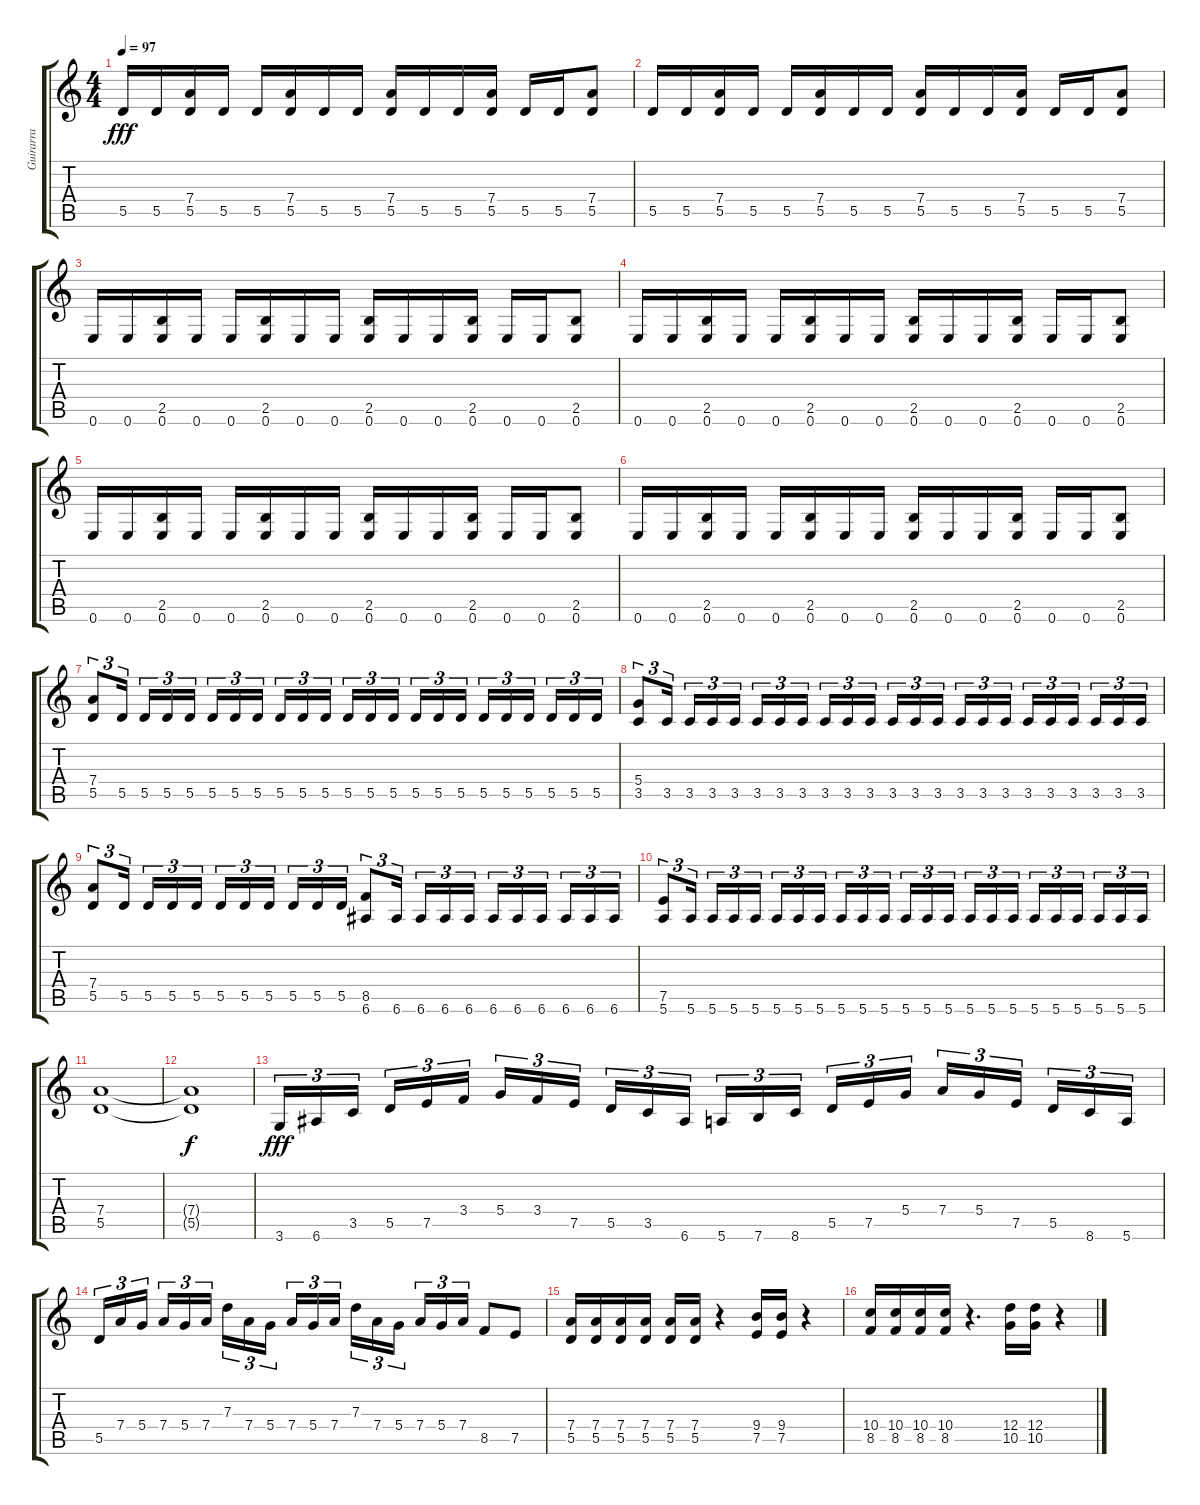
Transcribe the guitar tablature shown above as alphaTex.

\track ("Guirarra" "Guirarra") {instrument overdrivenguitar}
\staff {score tabs}
\tuning (E4 B3 G3 D3 A2 E2) {hide}
\ts (4 4)
\tempo 97
\clef g2
\ks c
5.5.16{dy fff} 5.5.16 (7.4 5.5).16 5.5.16 5.5.16 (7.4 5.5).16 5.5.16 5.5.16 (7.4 5.5).16 5.5.16 5.5.16 (7.4 5.5).16 5.5.16 5.5.16 (7.4 5.5).8 |
5.5.16 5.5.16 (7.4 5.5).16 5.5.16 5.5.16 (7.4 5.5).16 5.5.16 5.5.16 (7.4 5.5).16 5.5.16 5.5.16 (7.4 5.5).16 5.5.16 5.5.16 (7.4 5.5).8 |
0.6.16 0.6.16 (2.5 0.6).16 0.6.16 0.6.16 (2.5 0.6).16 0.6.16 0.6.16 (2.5 0.6).16 0.6.16 0.6.16 (2.5 0.6).16 0.6.16 0.6.16 (2.5 0.6).8 |
0.6.16 0.6.16 (2.5 0.6).16 0.6.16 0.6.16 (2.5 0.6).16 0.6.16 0.6.16 (2.5 0.6).16 0.6.16 0.6.16 (2.5 0.6).16 0.6.16 0.6.16 (2.5 0.6).8 |
0.6.16 0.6.16 (2.5 0.6).16 0.6.16 0.6.16 (2.5 0.6).16 0.6.16 0.6.16 (2.5 0.6).16 0.6.16 0.6.16 (2.5 0.6).16 0.6.16 0.6.16 (2.5 0.6).8 |
0.6.16 0.6.16 (2.5 0.6).16 0.6.16 0.6.16 (2.5 0.6).16 0.6.16 0.6.16 (2.5 0.6).16 0.6.16 0.6.16 (2.5 0.6).16 0.6.16 0.6.16 (2.5 0.6).8 |
(7.4 5.5).8{tu (3 2)} 5.5.16{tu (3 2)} 5.5.16{tu (3 2)} 5.5.16{tu (3 2)} 5.5.16{tu (3 2)} 5.5.16{tu (3 2)} 5.5.16{tu (3 2)} 5.5.16{tu (3 2)} 5.5.16{tu (3 2)} 5.5.16{tu (3 2)} 5.5.16{tu (3 2)} 5.5.16{tu (3 2)} 5.5.16{tu (3 2)} 5.5.16{tu (3 2)} 5.5.16{tu (3 2)} 5.5.16{tu (3 2)} 5.5.16{tu (3 2)} 5.5.16{tu (3 2)} 5.5.16{tu (3 2)} 5.5.16{tu (3 2)} 5.5.16{tu (3 2)} 5.5.16{tu (3 2)} 5.5.16{tu (3 2)} |
(5.4 3.5).8{tu (3 2)} 3.5.16{tu (3 2)} 3.5.16{tu (3 2)} 3.5.16{tu (3 2)} 3.5.16{tu (3 2)} 3.5.16{tu (3 2)} 3.5.16{tu (3 2)} 3.5.16{tu (3 2)} 3.5.16{tu (3 2)} 3.5.16{tu (3 2)} 3.5.16{tu (3 2)} 3.5.16{tu (3 2)} 3.5.16{tu (3 2)} 3.5.16{tu (3 2)} 3.5.16{tu (3 2)} 3.5.16{tu (3 2)} 3.5.16{tu (3 2)} 3.5.16{tu (3 2)} 3.5.16{tu (3 2)} 3.5.16{tu (3 2)} 3.5.16{tu (3 2)} 3.5.16{tu (3 2)} 3.5.16{tu (3 2)} |
(7.4 5.5).8{tu (3 2)} 5.5.16{tu (3 2)} 5.5.16{tu (3 2)} 5.5.16{tu (3 2)} 5.5.16{tu (3 2)} 5.5.16{tu (3 2)} 5.5.16{tu (3 2)} 5.5.16{tu (3 2)} 5.5.16{tu (3 2)} 5.5.16{tu (3 2)} 5.5.16{tu (3 2)} (8.5 6.6).8{tu (3 2)} 6.6.16{tu (3 2)} 6.6.16{tu (3 2)} 6.6.16{tu (3 2)} 6.6.16{tu (3 2)} 6.6.16{tu (3 2)} 6.6.16{tu (3 2)} 6.6.16{tu (3 2)} 6.6.16{tu (3 2)} 6.6.16{tu (3 2)} 6.6.16{tu (3 2)} |
(7.5 5.6).8{tu (3 2)} 5.6.16{tu (3 2)} 5.6.16{tu (3 2)} 5.6.16{tu (3 2)} 5.6.16{tu (3 2)} 5.6.16{tu (3 2)} 5.6.16{tu (3 2)} 5.6.16{tu (3 2)} 5.6.16{tu (3 2)} 5.6.16{tu (3 2)} 5.6.16{tu (3 2)} 5.6.16{tu (3 2)} 5.6.16{tu (3 2)} 5.6.16{tu (3 2)} 5.6.16{tu (3 2)} 5.6.16{tu (3 2)} 5.6.16{tu (3 2)} 5.6.16{tu (3 2)} 5.6.16{tu (3 2)} 5.6.16{tu (3 2)} 5.6.16{tu (3 2)} 5.6.16{tu (3 2)} 5.6.16{tu (3 2)} |
(7.4 5.5).1 |
(7.4{t} 5.5{t}).1{dy f} |
3.6.16{tu (3 2) dy fff} 6.6.16{tu (3 2)} 3.5.16{tu (3 2)} 5.5.16{tu (3 2)} 7.5.16{tu (3 2)} 3.4.16{tu (3 2)} 5.4.16{tu (3 2)} 3.4.16{tu (3 2)} 7.5.16{tu (3 2)} 5.5.16{tu (3 2)} 3.5.16{tu (3 2)} 6.6.16{tu (3 2)} 5.6.16{tu (3 2)} 7.6.16{tu (3 2)} 8.6.16{tu (3 2)} 5.5.16{tu (3 2)} 7.5.16{tu (3 2)} 5.4.16{tu (3 2)} 7.4.16{tu (3 2)} 5.4.16{tu (3 2)} 7.5.16{tu (3 2)} 5.5.16{tu (3 2)} 8.6.16{tu (3 2)} 5.6.16{tu (3 2)} |
5.5.16{tu (3 2)} 7.4.16{tu (3 2)} 5.4.16{tu (3 2)} 7.4.16{tu (3 2)} 5.4.16{tu (3 2)} 7.4.16{tu (3 2)} 7.3.16{tu (3 2)} 7.4.16{tu (3 2)} 5.4.16{tu (3 2)} 7.4.16{tu (3 2)} 5.4.16{tu (3 2)} 7.4.16{tu (3 2)} 7.3.16{tu (3 2)} 7.4.16{tu (3 2)} 5.4.16{tu (3 2)} 7.4.16{tu (3 2)} 5.4.16{tu (3 2)} 7.4.16{tu (3 2)} 8.5.8 7.5.8 |
(7.4 5.5).16 (7.4 5.5).16 (7.4 5.5).16 (7.4 5.5).16 (7.4 5.5).16 (7.4 5.5).16 r.4 (9.4 7.5).16 (9.4 7.5).16 r.4 |
(10.4 8.5).16 (10.4 8.5).16 (10.4 8.5).16 (10.4 8.5).16 r.4{d} (12.4 10.5).16 (12.4 10.5).16 r.4
